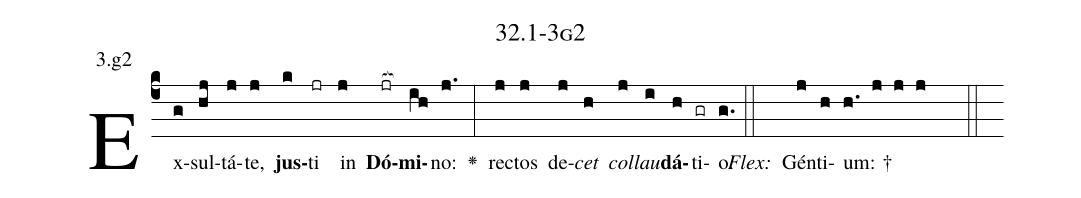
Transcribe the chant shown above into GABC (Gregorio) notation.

name: 32.1-3g2;
annotation: 3.g2;
%%
(c4)Ex(g)sul(hj)tá(j)te,(j) <b>jus</b>(k)ti(jr) in(j) <b>Dó</b>(jr[ocb:1{])<b>mi</b>(ih[ocb:0}])no:(j.) <v>\greheightstar</v>(:) rec(j)tos(j) de(j)<i>cet</i>(h) <i>col</i>(j)<i>lau</i>(i)<b>dá</b>(h)ti(gr)o.(g.) (::)
<i>Flex:</i>()  Gén(j)ti(h)um: †(h. j j j  ::)

%E(j) u(h) o(j) u(i) a(h) e.(g.) (::)
